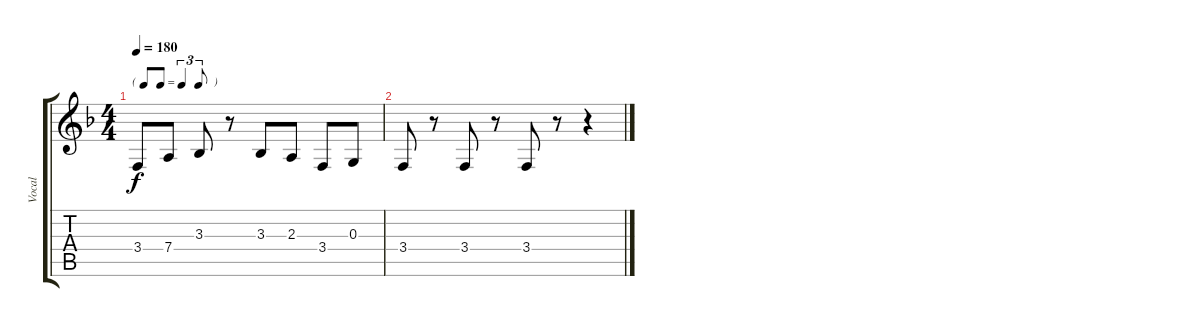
\track ("Vocal" "Vocal") {instrument choiraahs}
\staff {score tabs}
\tuning (E4 B3 G3 D3 A2 E2) {hide}
\ts (4 4)
\tf triplet8th
\tempo 180
\clef g2
\ks f
3.4.8{dy f} 7.4.8 3.3.8 r.8 3.3.8 2.3.8 3.4.8 0.3.8 |
3.4.8 r.8 3.4.8 r.8 3.4.8 r.8 r.4
